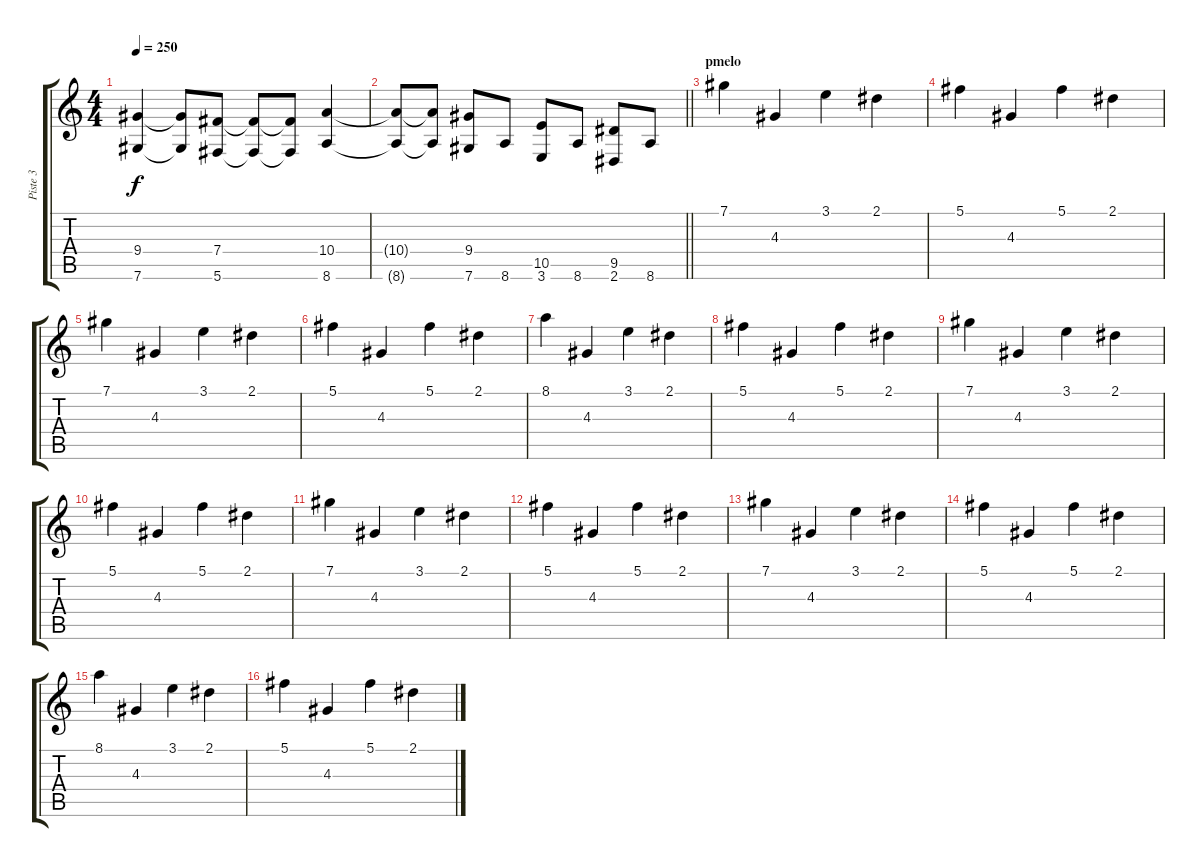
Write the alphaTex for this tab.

\track ("Piste 3" "Piste 3") {instrument distortionguitar}
\staff {score tabs}
\tuning (Db4 Ab3 E3 B2 Gb2 Db2) {hide}
\ts (4 4)
\tempo 250
\clef g2
\ks c
(9.4 7.6).4{dy f} (9.4{t} 7.6{t}).8 (7.4 5.6).8 (7.4{t} 5.6{t}).8 (7.4{t} 5.6{t}).8 (10.4 8.6).4 |
\barLineRight lightlight
(10.4{t} 8.6{t}).8 (10.4{t} 8.6{t}).8 (9.4 7.6).8 8.6.8 (10.5 3.6).8 8.6.8 (9.5 2.6).8 8.6.8 |
\section ("" "pmelo")
7.1.4 4.3.4 3.1.4 2.1.4 |
5.1.4 4.3.4 5.1.4 2.1.4 |
7.1.4 4.3.4 3.1.4 2.1.4 |
5.1.4 4.3.4 5.1.4 2.1.4 |
8.1.4 4.3.4 3.1.4 2.1.4 |
5.1.4 4.3.4 5.1.4 2.1.4 |
7.1.4 4.3.4 3.1.4 2.1.4 |
5.1.4 4.3.4 5.1.4 2.1.4 |
7.1.4 4.3.4 3.1.4 2.1.4 |
5.1.4 4.3.4 5.1.4 2.1.4 |
7.1.4 4.3.4 3.1.4 2.1.4 |
5.1.4 4.3.4 5.1.4 2.1.4 |
8.1.4 4.3.4 3.1.4 2.1.4 |
5.1.4 4.3.4 5.1.4 2.1.4
